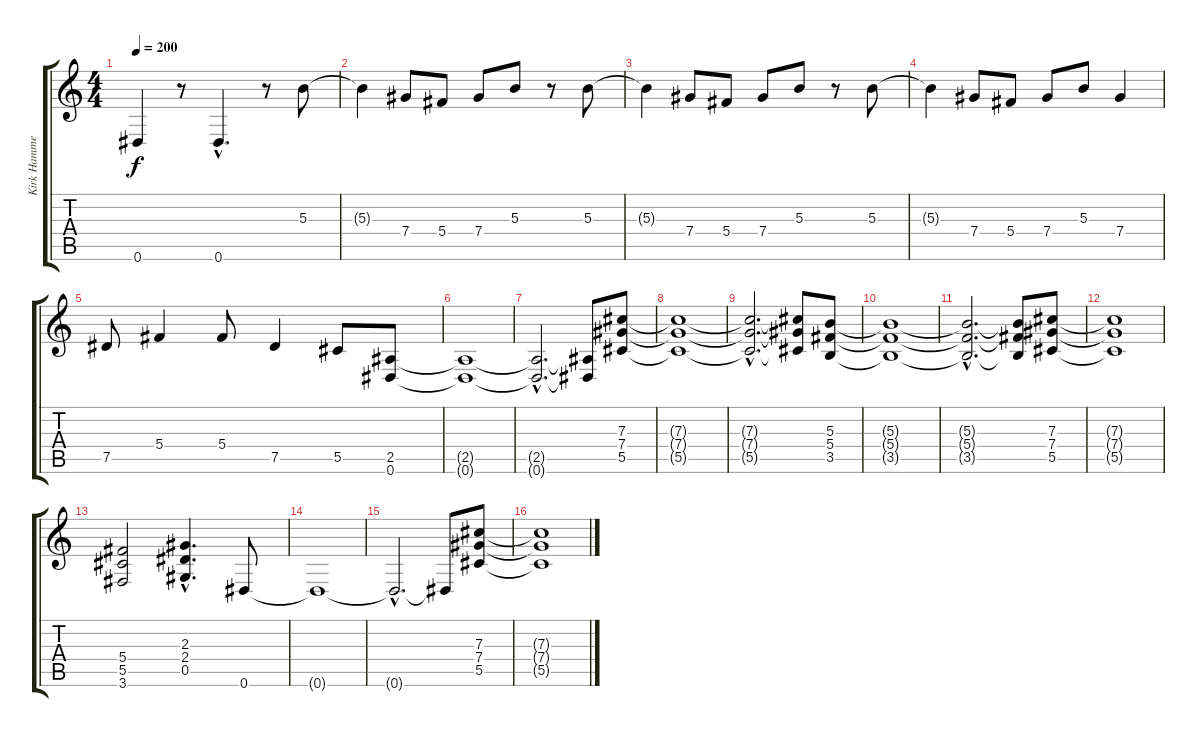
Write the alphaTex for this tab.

\track ("Kirk Hammett" "Kirk Hamme") {instrument distortionguitar}
\staff {score tabs}
\tuning (Eb4 Bb3 Gb3 Db3 Ab2 Eb2) {hide}
\ts (4 4)
\tempo 200
\clef g2
\ks c
0.6{t}.4{dy f} r.8 0.6{hac}.4{d} r.8 5.3.8 |
5.3{t}.4 7.4.8 5.4.8 7.4.8 5.3.8 r.8 5.3.8 |
5.3{t}.4 7.4.8 5.4.8 7.4.8 5.3.8 r.8 5.3.8 |
5.3{t}.4 7.4.8 5.4.8 7.4.8 5.3.8 7.4.4 |
7.5.8 5.4.4 5.4.8 7.5.4 5.5.8 (2.5 0.6).8 |
(2.5{t} 0.6{t}).1 |
(2.5{hac t} 0.6{hac t}).2{d} (2.5{t} 0.6{t}).8 (7.3 7.4 5.5).8 |
(7.3{t} 7.4{t} 5.5{t}).1 |
(7.3{hac t} 7.4{hac t} 5.5{hac t}).2{d} (7.3{t} 7.4{t} 5.5{t}).8 (5.3 5.4 3.5).8 |
(5.3{t} 5.4{t} 3.5{t}).1 |
(5.3{hac t} 5.4{hac t} 3.5{hac t}).2{d} (5.3{t} 5.4{t} 3.5{t}).8 (7.3 7.4 5.5).8 |
(7.3{t} 7.4{t} 5.5{t}).1 |
(5.4 5.5 3.6).2 (2.3{hac} 2.4{hac} 0.5{hac}).4{d} 0.6.8 |
0.6{t}.1 |
0.6{hac t}.2{d} 0.6{t}.8 (7.3 7.4 5.5).8 |
(7.3{t} 7.4{t} 5.5{t}).1
